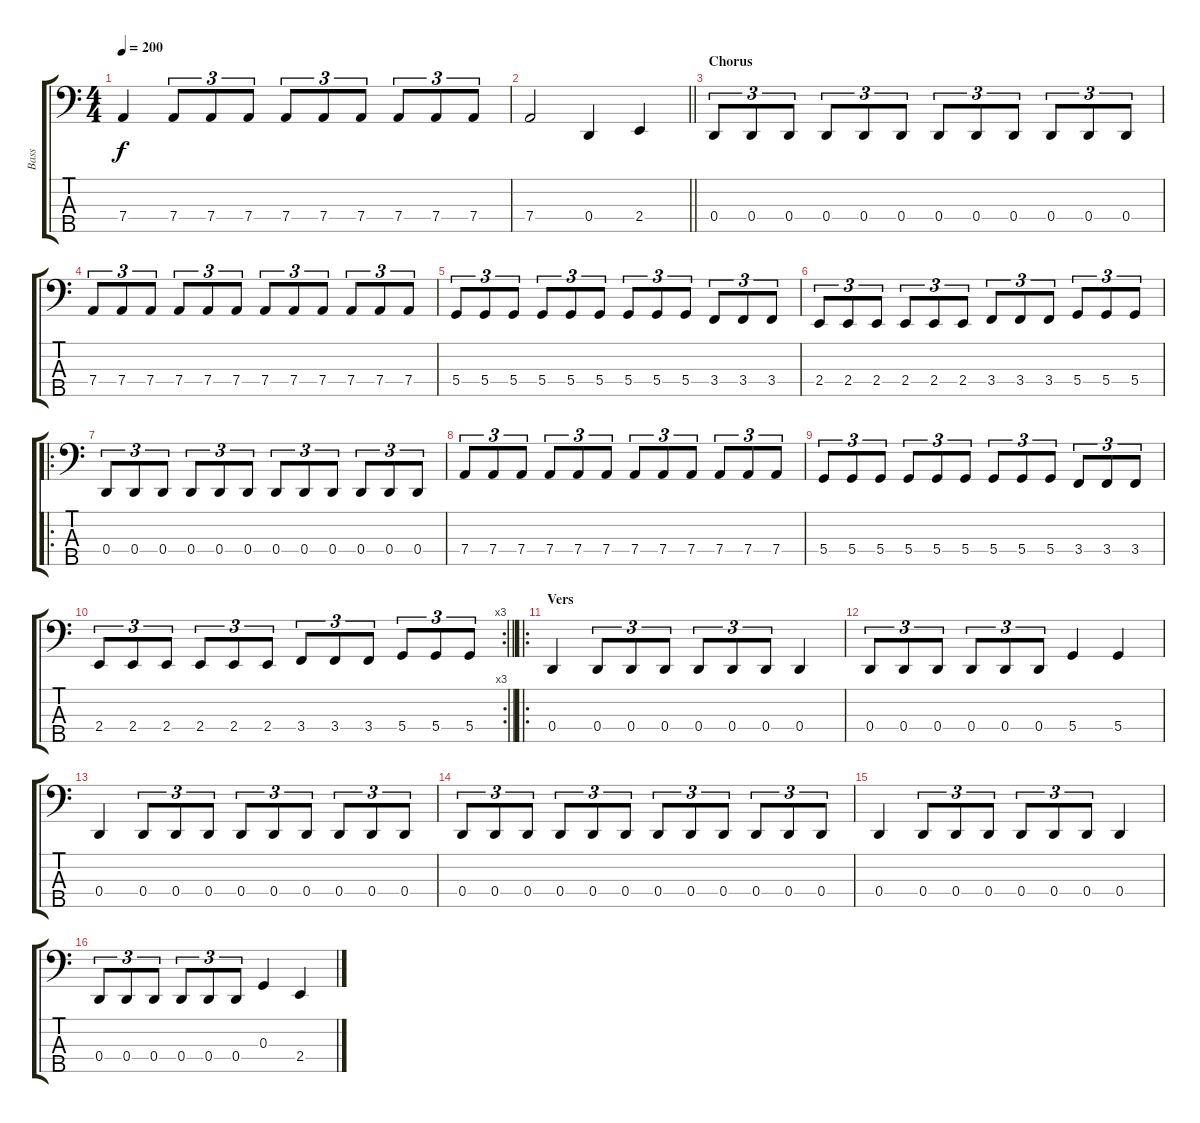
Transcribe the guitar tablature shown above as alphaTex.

\track ("Bass" "Bass") {instrument electricbasspick}
\staff {score tabs}
\tuning (F2 C2 G1 D1 A0) {hide}
\ts (4 4)
\tempo 200
\clef f4
\ks c
7.4.4{dy f} 7.4.8{tu (3 2)} 7.4.8{tu (3 2)} 7.4.8{tu (3 2)} 7.4.8{tu (3 2)} 7.4.8{tu (3 2)} 7.4.8{tu (3 2)} 7.4.8{tu (3 2)} 7.4.8{tu (3 2)} 7.4.8{tu (3 2)} |
\barLineRight lightlight
7.4.2 0.4.4 2.4.4 |
\section ("" "Chorus")
0.4.8{tu (3 2)} 0.4.8{tu (3 2)} 0.4.8{tu (3 2)} 0.4.8{tu (3 2)} 0.4.8{tu (3 2)} 0.4.8{tu (3 2)} 0.4.8{tu (3 2)} 0.4.8{tu (3 2)} 0.4.8{tu (3 2)} 0.4.8{tu (3 2)} 0.4.8{tu (3 2)} 0.4.8{tu (3 2)} |
7.4.8{tu (3 2)} 7.4.8{tu (3 2)} 7.4.8{tu (3 2)} 7.4.8{tu (3 2)} 7.4.8{tu (3 2)} 7.4.8{tu (3 2)} 7.4.8{tu (3 2)} 7.4.8{tu (3 2)} 7.4.8{tu (3 2)} 7.4.8{tu (3 2)} 7.4.8{tu (3 2)} 7.4.8{tu (3 2)} |
5.4.8{tu (3 2)} 5.4.8{tu (3 2)} 5.4.8{tu (3 2)} 5.4.8{tu (3 2)} 5.4.8{tu (3 2)} 5.4.8{tu (3 2)} 5.4.8{tu (3 2)} 5.4.8{tu (3 2)} 5.4.8{tu (3 2)} 3.4.8{tu (3 2)} 3.4.8{tu (3 2)} 3.4.8{tu (3 2)} |
2.4.8{tu (3 2)} 2.4.8{tu (3 2)} 2.4.8{tu (3 2)} 2.4.8{tu (3 2)} 2.4.8{tu (3 2)} 2.4.8{tu (3 2)} 3.4.8{tu (3 2)} 3.4.8{tu (3 2)} 3.4.8{tu (3 2)} 5.4.8{tu (3 2)} 5.4.8{tu (3 2)} 5.4.8{tu (3 2)} |
\ro
0.4.8{tu (3 2)} 0.4.8{tu (3 2)} 0.4.8{tu (3 2)} 0.4.8{tu (3 2)} 0.4.8{tu (3 2)} 0.4.8{tu (3 2)} 0.4.8{tu (3 2)} 0.4.8{tu (3 2)} 0.4.8{tu (3 2)} 0.4.8{tu (3 2)} 0.4.8{tu (3 2)} 0.4.8{tu (3 2)} |
7.4.8{tu (3 2)} 7.4.8{tu (3 2)} 7.4.8{tu (3 2)} 7.4.8{tu (3 2)} 7.4.8{tu (3 2)} 7.4.8{tu (3 2)} 7.4.8{tu (3 2)} 7.4.8{tu (3 2)} 7.4.8{tu (3 2)} 7.4.8{tu (3 2)} 7.4.8{tu (3 2)} 7.4.8{tu (3 2)} |
5.4.8{tu (3 2)} 5.4.8{tu (3 2)} 5.4.8{tu (3 2)} 5.4.8{tu (3 2)} 5.4.8{tu (3 2)} 5.4.8{tu (3 2)} 5.4.8{tu (3 2)} 5.4.8{tu (3 2)} 5.4.8{tu (3 2)} 3.4.8{tu (3 2)} 3.4.8{tu (3 2)} 3.4.8{tu (3 2)} |
\rc 3
\barLineRight lightlight
2.4.8{tu (3 2)} 2.4.8{tu (3 2)} 2.4.8{tu (3 2)} 2.4.8{tu (3 2)} 2.4.8{tu (3 2)} 2.4.8{tu (3 2)} 3.4.8{tu (3 2)} 3.4.8{tu (3 2)} 3.4.8{tu (3 2)} 5.4.8{tu (3 2)} 5.4.8{tu (3 2)} 5.4.8{tu (3 2)} |
\ro
\section ("" "Vers")
0.4.4 0.4.8{tu (3 2)} 0.4.8{tu (3 2)} 0.4.8{tu (3 2)} 0.4.8{tu (3 2)} 0.4.8{tu (3 2)} 0.4.8{tu (3 2)} 0.4.4 |
0.4.8{tu (3 2)} 0.4.8{tu (3 2)} 0.4.8{tu (3 2)} 0.4.8{tu (3 2)} 0.4.8{tu (3 2)} 0.4.8{tu (3 2)} 5.4.4 5.4.4 |
0.4.4 0.4.8{tu (3 2)} 0.4.8{tu (3 2)} 0.4.8{tu (3 2)} 0.4.8{tu (3 2)} 0.4.8{tu (3 2)} 0.4.8{tu (3 2)} 0.4.8{tu (3 2)} 0.4.8{tu (3 2)} 0.4.8{tu (3 2)} |
0.4.8{tu (3 2)} 0.4.8{tu (3 2)} 0.4.8{tu (3 2)} 0.4.8{tu (3 2)} 0.4.8{tu (3 2)} 0.4.8{tu (3 2)} 0.4.8{tu (3 2)} 0.4.8{tu (3 2)} 0.4.8{tu (3 2)} 0.4.8{tu (3 2)} 0.4.8{tu (3 2)} 0.4.8{tu (3 2)} |
0.4.4 0.4.8{tu (3 2)} 0.4.8{tu (3 2)} 0.4.8{tu (3 2)} 0.4.8{tu (3 2)} 0.4.8{tu (3 2)} 0.4.8{tu (3 2)} 0.4.4 |
0.4.8{tu (3 2)} 0.4.8{tu (3 2)} 0.4.8{tu (3 2)} 0.4.8{tu (3 2)} 0.4.8{tu (3 2)} 0.4.8{tu (3 2)} 0.3.4 2.4.4
